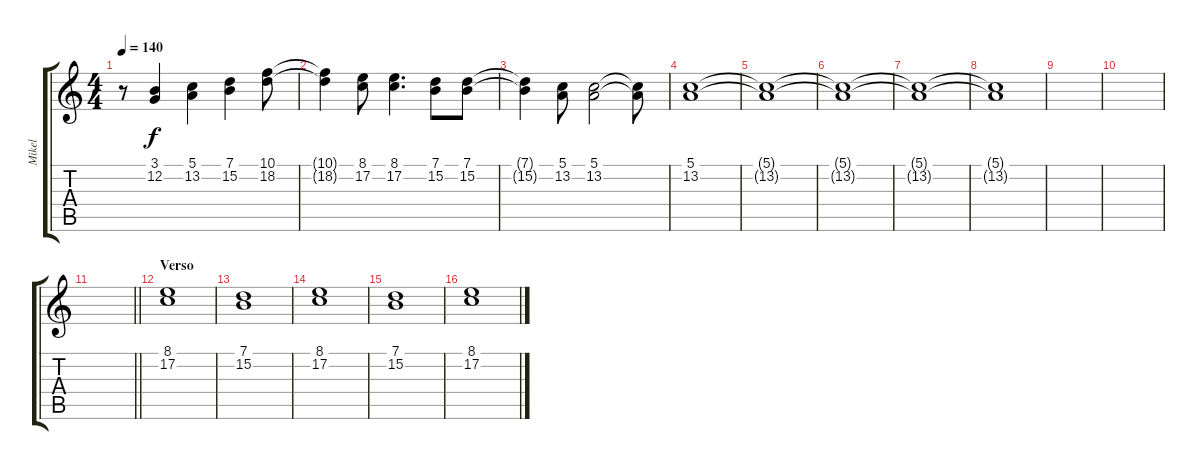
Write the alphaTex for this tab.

\track ("Mikel" "Mikel") {instrument stringensemble1}
\staff {score tabs}
\tuning (E4 B3 G3 D3 A2 E2) {hide}
\ts (4 4)
\tempo 140
\clef g2
\ks c
r.8{dy f} (3.1 12.2).4 (5.1 13.2).4 (7.1 15.2).4 (10.1 18.2).8 |
(10.1{t} 18.2{t}).4 (8.1 17.2).8 (8.1 17.2).4{d} (7.1 15.2).8 (7.1 15.2).8 |
(7.1{t} 15.2{t}).4 (5.1 13.2).8 (5.1 13.2).2 (5.1{t} 13.2{t}).8 |
(5.1 13.2).1 |
(5.1{t} 13.2{t}).1{volume 5} |
(5.1{t} 13.2{t}).1 |
(5.1{t} 13.2{t}).1 |
(5.1{t} 13.2{t}).1 |
|
|
\barLineRight lightlight
|
\section ("" "Verso")
(8.1 17.2).1 |
(7.1 15.2).1 |
(8.1 17.2).1 |
(7.1 15.2).1 |
(8.1 17.2).1
